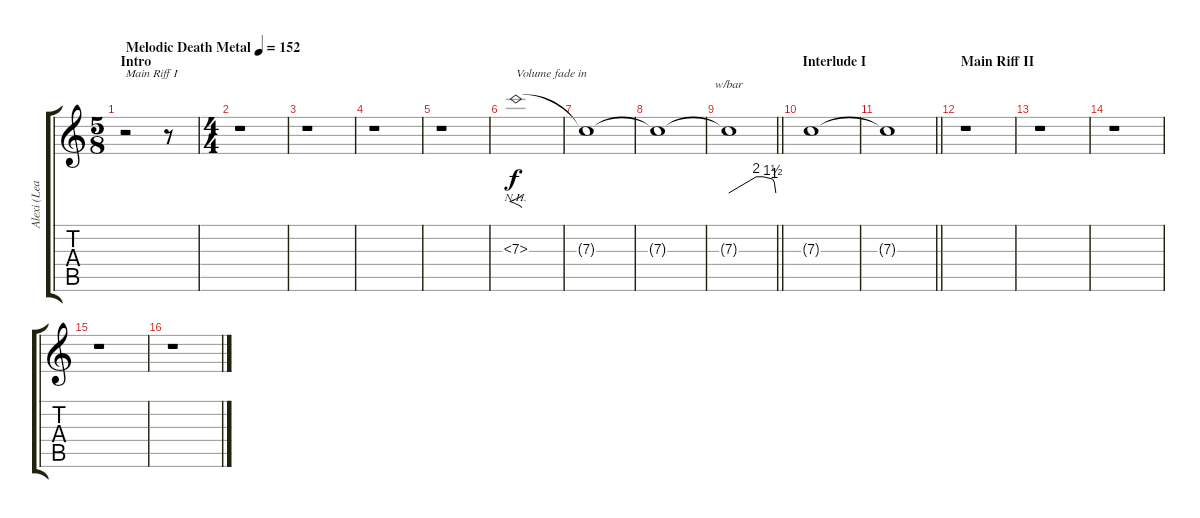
\track ("Alexi (Lead Guitar)" "Alexi (Lea") {instrument distortionguitar}
\staff {score tabs}
\tuning (D4 A3 F3 C3 G2 C2) {hide}
\ts (5 8)
\section ("" "Intro")
\tempo (152 "Melodic Death Metal")
\clef g2
\ks c
r.2{txt "Main Riff I" dy f instrument distortionguitar} r.8 |
\ts (4 4)
r.1 |
r.1 |
r.1 |
r.1 |
7.3{nh}.1{f txt "Volume fade in" volume 10 balance 8 instrument distortionguitar} |
7.3{t}.1{volume 8} |
7.3{t}.1{volume 12} |
\barLineRight lightlight
7.3{t}.1{tbe (custom default 0 0 35 8 44 8 56 6 58 4 60 0)} |
\section ("" "Interlude I")
7.3{t}.1 |
\barLineRight lightlight
7.3{t}.1 |
\section ("" "Main Riff II")
r.1 |
r.1 |
r.1 |
r.1 |
r.1
